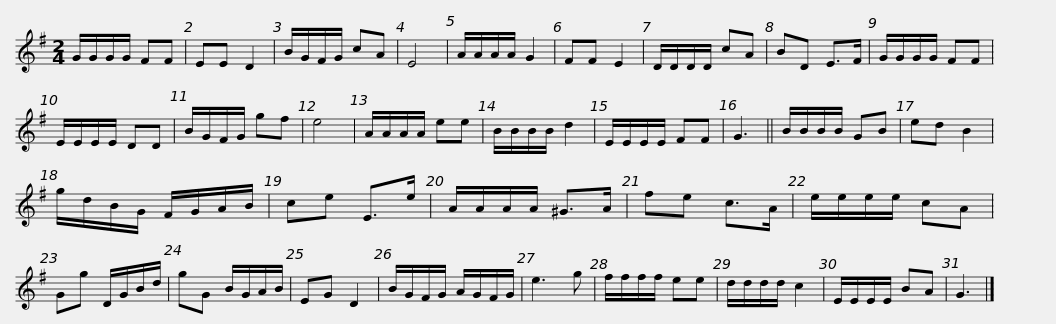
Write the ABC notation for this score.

X:1
L:1/8
M:2/4
I:linebreak $
K:G
V:1 treble
V:1
 G/G/G/G/ FF | EE D2 | B/G/F/G/ cA | E4 | A/A/A/A/ G2 | %5
 FF E2 | D/D/D/D/ cA | BD E>F | G/G/G/G/ FF |$ E/E/E/E/ DD | %10
 B/G/F/G/ gf | e4 | A/A/A/A/ ee | B/B/B/B/ d2 | E/E/E/E/ FF | %15
 G3 || B/B/B/B/ GB | ed B2 |$ g/d/B/G/ F/G/A/B/ | ce E>e | %20
 A/A/A/A/ ^G>A | fe c>A | e/e/e/e/ cA | Gg D/G/B/d/ | gG B/G/A/B/ | %25
 EG D2 |$ B/G/F/G/ A/G/F/G/ | e3 g | f/f/f/f/ ee | d/d/d/d/ c2 | %30
 E/E/E/E/ BA | G3 |] %32
